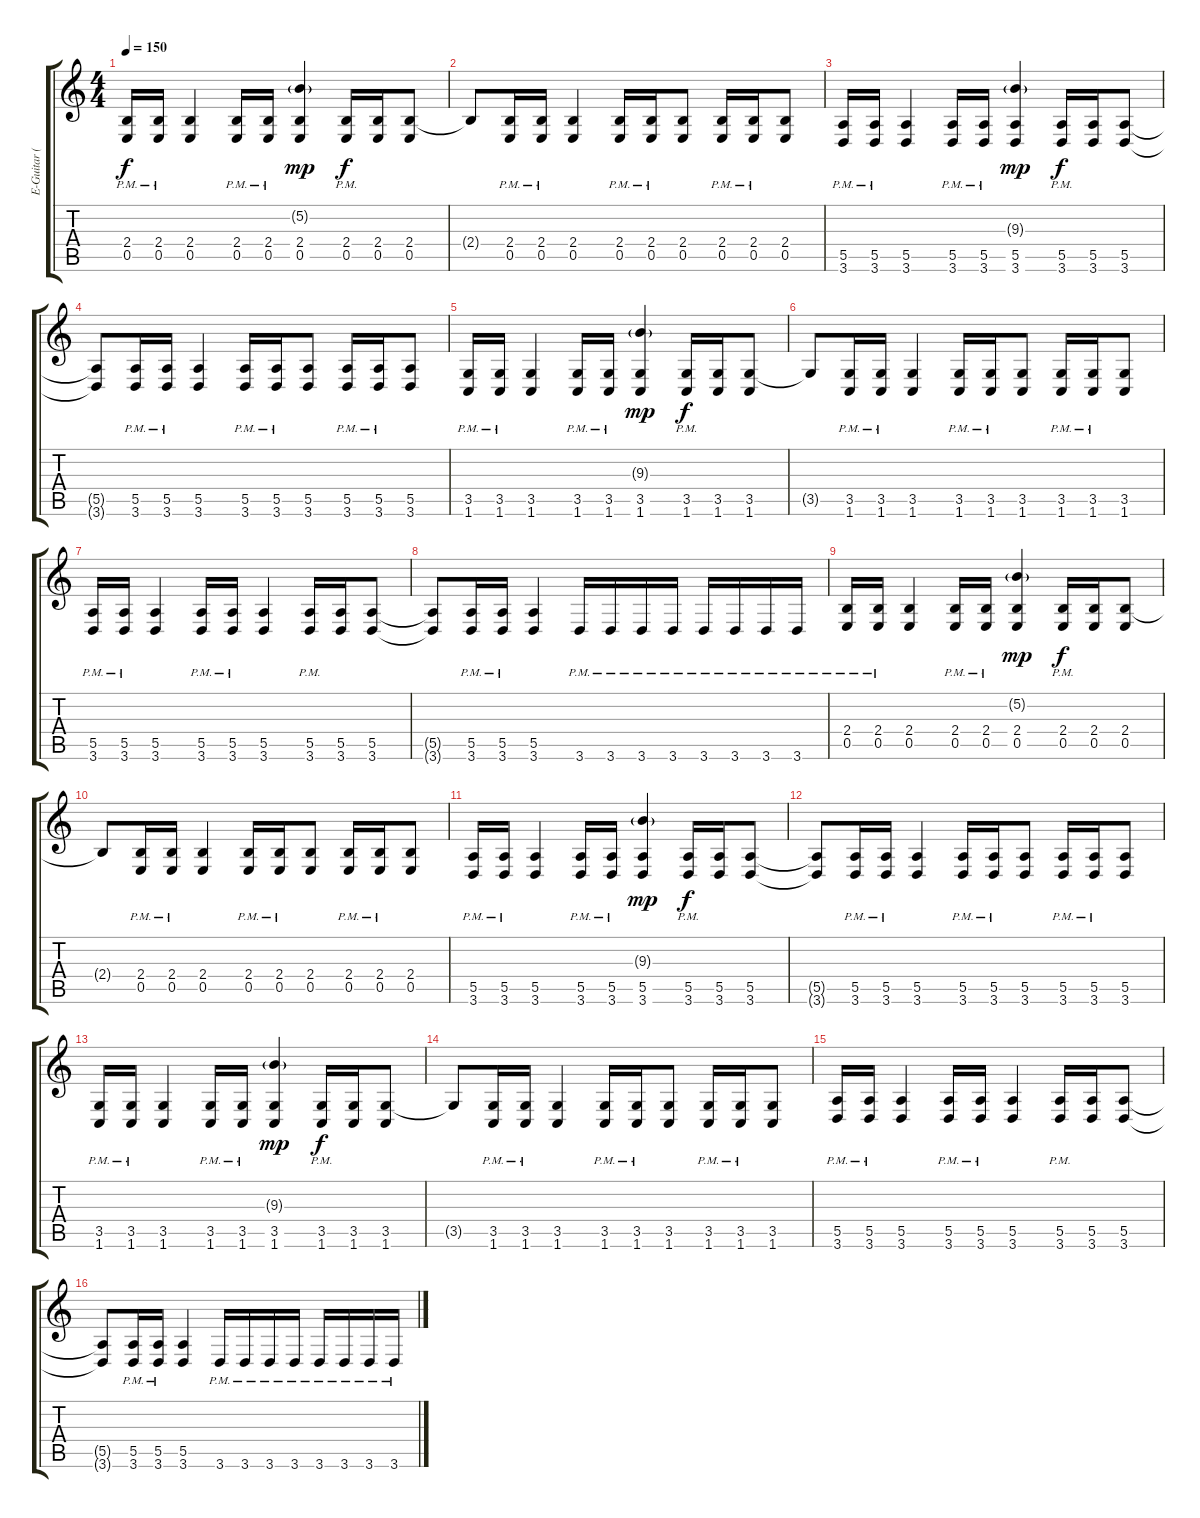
\track ("E-Guitar (6-String)" "E-Guitar (") {instrument distortionguitar}
\staff {score tabs}
\tuning (B3 Gb3 D3 A2 E2 B1) {hide}
\ts (4 4)
\tempo 150
\clef g2
\ks c
(2.4 0.5{pm}).16{dy f} (2.4 0.5{pm}).16 (2.4 0.5).4 (2.4 0.5{pm}).16 (2.4 0.5{pm}).16 (5.2{g} 2.4 0.5).4{dy mp} (2.4 0.5{pm}).16{dy f} (2.4 0.5).16 (2.4 0.5).8 |
2.4{t}.8 (2.4 0.5{pm}).16 (2.4 0.5{pm}).16 (2.4 0.5).4 (2.4 0.5{pm}).16 (2.4 0.5{pm}).16 (2.4 0.5).8 (2.4 0.5{pm}).16 (2.4 0.5{pm}).16 (2.4 0.5).8 |
(5.5 3.6{pm}).16 (5.5 3.6{pm}).16 (5.5 3.6).4 (5.5 3.6{pm}).16 (5.5 3.6{pm}).16 (9.3{g} 5.5 3.6).4{dy mp} (5.5 3.6{pm}).16{dy f} (5.5 3.6).16 (5.5 3.6).8 |
(5.5{t} 3.6{t}).8 (5.5 3.6{pm}).16 (5.5 3.6{pm}).16 (5.5 3.6).4 (5.5 3.6{pm}).16 (5.5 3.6{pm}).16 (5.5 3.6).8 (5.5 3.6{pm}).16 (5.5 3.6{pm}).16 (5.5 3.6).8 |
(3.5 1.6{pm}).16 (3.5 1.6{pm}).16 (3.5 1.6).4 (3.5 1.6{pm}).16 (3.5 1.6{pm}).16 (9.3{g} 3.5 1.6).4{dy mp} (3.5 1.6{pm}).16{dy f} (3.5 1.6).16 (3.5 1.6).8 |
3.5{t}.8 (3.5 1.6{pm}).16 (3.5 1.6{pm}).16 (3.5 1.6).4 (3.5 1.6{pm}).16 (3.5 1.6{pm}).16 (3.5 1.6).8 (3.5 1.6{pm}).16 (3.5 1.6{pm}).16 (3.5 1.6).8 |
(5.5 3.6{pm}).16 (5.5 3.6{pm}).16 (5.5 3.6).4 (5.5 3.6{pm}).16 (5.5 3.6{pm}).16 (5.5 3.6).4 (5.5 3.6{pm}).16 (5.5 3.6).16 (5.5 3.6).8 |
(5.5{t} 3.6{t}).8 (5.5 3.6{pm}).16 (5.5 3.6{pm}).16 (5.5 3.6).4 3.6{pm}.16 3.6{pm}.16 3.6{pm}.16 3.6{pm}.16 3.6{pm}.16 3.6{pm}.16 3.6{pm}.16 3.6{pm}.16 |
(2.4 0.5{pm}).16 (2.4 0.5{pm}).16 (2.4 0.5).4 (2.4 0.5{pm}).16 (2.4 0.5{pm}).16 (5.2{g} 2.4 0.5).4{dy mp} (2.4 0.5{pm}).16{dy f} (2.4 0.5).16 (2.4 0.5).8 |
2.4{t}.8 (2.4 0.5{pm}).16 (2.4 0.5{pm}).16 (2.4 0.5).4 (2.4 0.5{pm}).16 (2.4 0.5{pm}).16 (2.4 0.5).8 (2.4 0.5{pm}).16 (2.4 0.5{pm}).16 (2.4 0.5).8 |
(5.5 3.6{pm}).16 (5.5 3.6{pm}).16 (5.5 3.6).4 (5.5 3.6{pm}).16 (5.5 3.6{pm}).16 (9.3{g} 5.5 3.6).4{dy mp} (5.5 3.6{pm}).16{dy f} (5.5 3.6).16 (5.5 3.6).8 |
(5.5{t} 3.6{t}).8 (5.5 3.6{pm}).16 (5.5 3.6{pm}).16 (5.5 3.6).4 (5.5 3.6{pm}).16 (5.5 3.6{pm}).16 (5.5 3.6).8 (5.5 3.6{pm}).16 (5.5 3.6{pm}).16 (5.5 3.6).8 |
(3.5 1.6{pm}).16 (3.5 1.6{pm}).16 (3.5 1.6).4 (3.5 1.6{pm}).16 (3.5 1.6{pm}).16 (9.3{g} 3.5 1.6).4{dy mp} (3.5 1.6{pm}).16{dy f} (3.5 1.6).16 (3.5 1.6).8 |
3.5{t}.8 (3.5 1.6{pm}).16 (3.5 1.6{pm}).16 (3.5 1.6).4 (3.5 1.6{pm}).16 (3.5 1.6{pm}).16 (3.5 1.6).8 (3.5 1.6{pm}).16 (3.5 1.6{pm}).16 (3.5 1.6).8 |
(5.5 3.6{pm}).16 (5.5 3.6{pm}).16 (5.5 3.6).4 (5.5 3.6{pm}).16 (5.5 3.6{pm}).16 (5.5 3.6).4 (5.5 3.6{pm}).16 (5.5 3.6).16 (5.5 3.6).8 |
(5.5{t} 3.6{t}).8 (5.5 3.6{pm}).16 (5.5 3.6{pm}).16 (5.5 3.6).4 3.6{pm}.16 3.6{pm}.16 3.6{pm}.16 3.6{pm}.16 3.6{pm}.16 3.6{pm}.16 3.6{pm}.16 3.6{pm}.16
